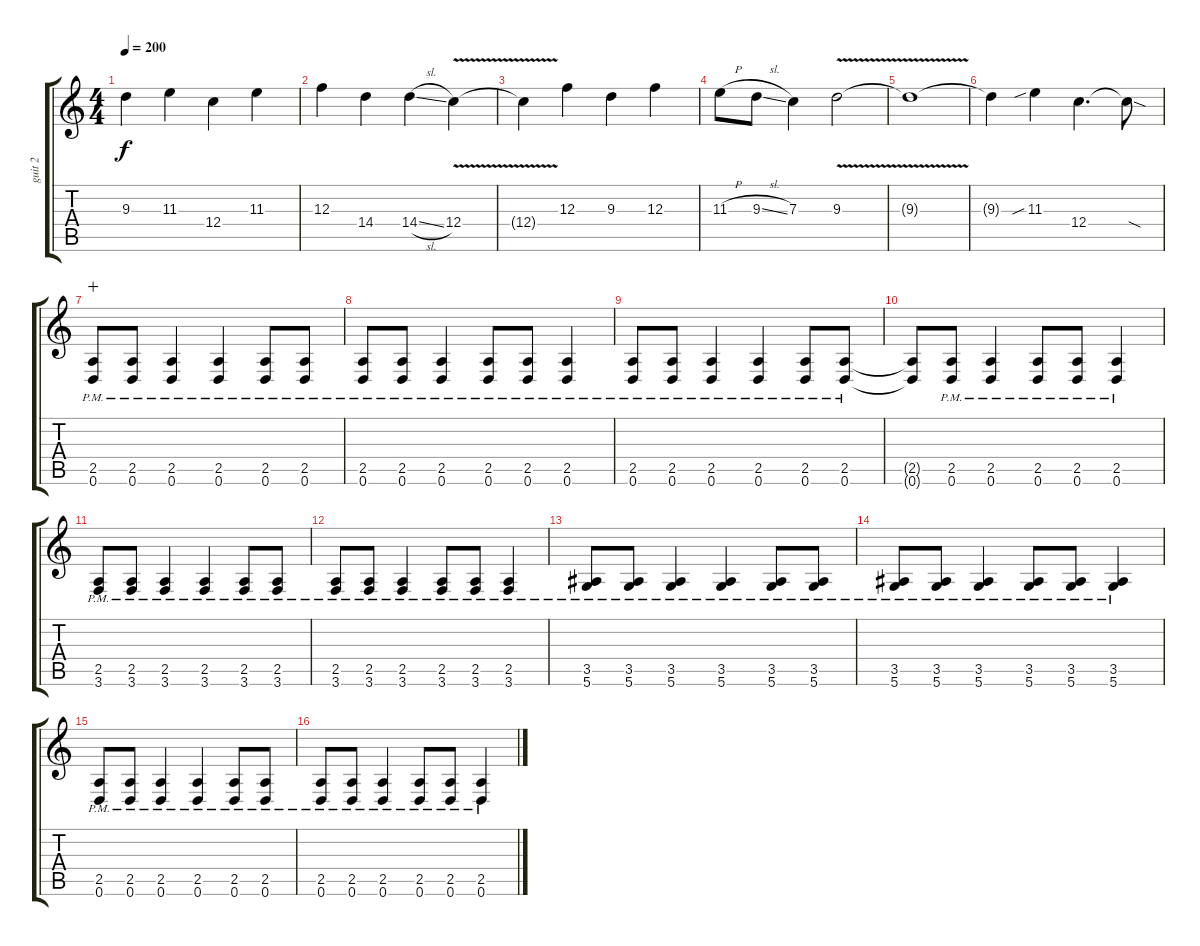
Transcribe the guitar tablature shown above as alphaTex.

\track ("guit 2" "guit 2") {instrument distortionguitar}
\staff {score tabs}
\tuning (D4 A3 F3 C3 G2 D2) {hide}
\ts (4 4)
\tempo 200
\clef g2
\ks c
9.3{t}.4{dy f} 11.3.4 12.4.4 11.3.4 |
12.3.4 14.4.4 14.4{sl}.4 12.4{v}.4 |
12.4{t}.4 12.3.4 9.3.4 12.3.4 |
11.3{h}.8 9.3{sl}.8 7.3.4 9.3{v}.2 |
9.3{t}.1 |
9.3{t}.4 11.3{sib}.4 12.4.4{d} 12.4{sod t}.8 |
(2.5{pm} 0.6{pm}).8{wahc} (2.5{pm} 0.6{pm}).8 (2.5{pm} 0.6{pm}).4 (2.5{pm} 0.6{pm}).4 (2.5{pm} 0.6{pm}).8 (2.5{pm} 0.6{pm}).8 |
(2.5{pm} 0.6{pm}).8 (2.5{pm} 0.6{pm}).8 (2.5{pm} 0.6{pm}).4 (2.5{pm} 0.6{pm}).8 (2.5{pm} 0.6{pm}).8 (2.5{pm} 0.6{pm}).4 |
(2.5{pm} 0.6{pm}).8 (2.5{pm} 0.6{pm}).8 (2.5{pm} 0.6{pm}).4 (2.5{pm} 0.6{pm}).4 (2.5{pm} 0.6{pm}).8 (2.5{pm} 0.6{pm}).8 |
(2.5{t} 0.6{t}).8 (2.5{pm} 0.6{pm}).8 (2.5{pm} 0.6{pm}).4 (2.5{pm} 0.6{pm}).8 (2.5{pm} 0.6{pm}).8 (2.5{pm} 0.6{pm}).4 |
(2.5{pm} 3.6{pm}).8 (2.5{pm} 3.6{pm}).8 (2.5{pm} 3.6{pm}).4 (2.5{pm} 3.6{pm}).4 (2.5{pm} 3.6{pm}).8 (2.5{pm} 3.6{pm}).8 |
(2.5{pm} 3.6{pm}).8 (2.5{pm} 3.6{pm}).8 (2.5{pm} 3.6{pm}).4 (2.5{pm} 3.6{pm}).8 (2.5{pm} 3.6{pm}).8 (2.5{pm} 3.6{pm}).4 |
(3.5{pm} 5.6{pm}).8 (3.5{pm} 5.6{pm}).8 (3.5{pm} 5.6{pm}).4 (3.5{pm} 5.6{pm}).4 (3.5{pm} 5.6{pm}).8 (3.5{pm} 5.6{pm}).8 |
(3.5{pm} 5.6{pm}).8 (3.5{pm} 5.6{pm}).8 (3.5{pm} 5.6{pm}).4 (3.5{pm} 5.6{pm}).8 (3.5{pm} 5.6{pm}).8 (3.5{pm} 5.6{pm}).4 |
(2.5{pm} 0.6{pm}).8 (2.5{pm} 0.6{pm}).8 (2.5{pm} 0.6{pm}).4 (2.5{pm} 0.6{pm}).4 (2.5{pm} 0.6{pm}).8 (2.5{pm} 0.6{pm}).8 |
(2.5{pm} 0.6{pm}).8 (2.5{pm} 0.6{pm}).8 (2.5{pm} 0.6{pm}).4 (2.5{pm} 0.6{pm}).8 (2.5{pm} 0.6{pm}).8 (2.5{pm} 0.6{pm}).4
